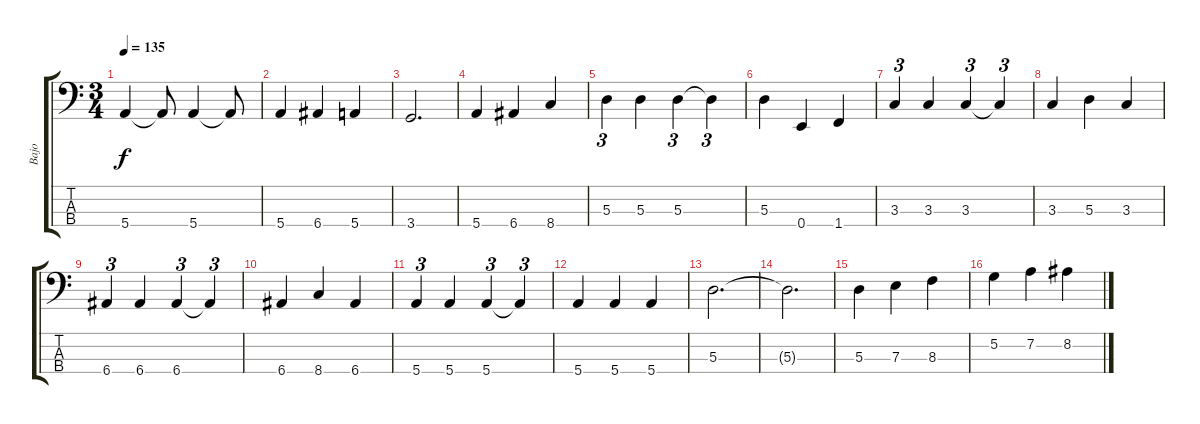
\track ("Bajo" "Bajo") {instrument electricbassfinger}
\staff {score tabs}
\tuning (G2 D2 A1 E1) {hide}
\ts (3 4)
\tempo 135
\clef f4
\ks c
5.4.4{dy f} 5.4{t}.8 5.4.4 5.4{t}.8 |
5.4.4 6.4.4 5.4.4 |
3.4.2{d} |
5.4.4 6.4.4 8.4.4 |
5.3.4{tu (3 2)} 5.3.4 5.3.4{tu (3 2)} 5.3{t}.4{tu (3 2)} |
5.3.4 0.4.4 1.4.4 |
3.3.4{tu (3 2)} 3.3.4 3.3.4{tu (3 2)} 3.3{t}.4{tu (3 2)} |
3.3.4 5.3.4 3.3.4 |
6.4.4{tu (3 2)} 6.4.4 6.4.4{tu (3 2)} 6.4{t}.4{tu (3 2)} |
6.4.4 8.4.4 6.4.4 |
5.4.4{tu (3 2)} 5.4.4 5.4.4{tu (3 2)} 5.4{t}.4{tu (3 2)} |
5.4.4 5.4.4 5.4.4 |
5.3.2{d} |
5.3{t}.2{d} |
5.3.4 7.3.4 8.3.4 |
5.2.4 7.2.4 8.2.4
